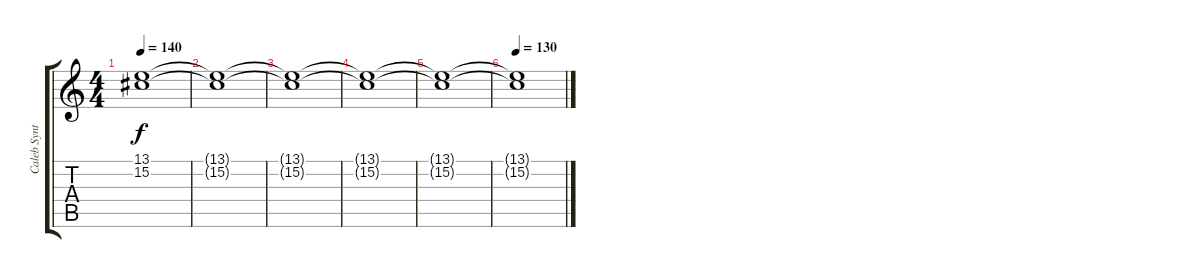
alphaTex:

\track ("Caleb Synth II" "Caleb Synt") {instrument lead2sawtooth}
\staff {score tabs}
\tuning (Eb4 Bb3 Gb3 Db3 Ab2 Db2) {hide}
\ts (4 4)
\tempo 140
\clef g2
\ks c
(13.1{t} 15.2{t}).1{dy f} |
(13.1{t} 15.2{t}).1 |
(13.1{t} 15.2{t}).1{volume 13} |
(13.1{t} 15.2{t}).1 |
(13.1{t} 15.2{t}).1 |
\tempo 130
(13.1{t} 15.2{t}).1
